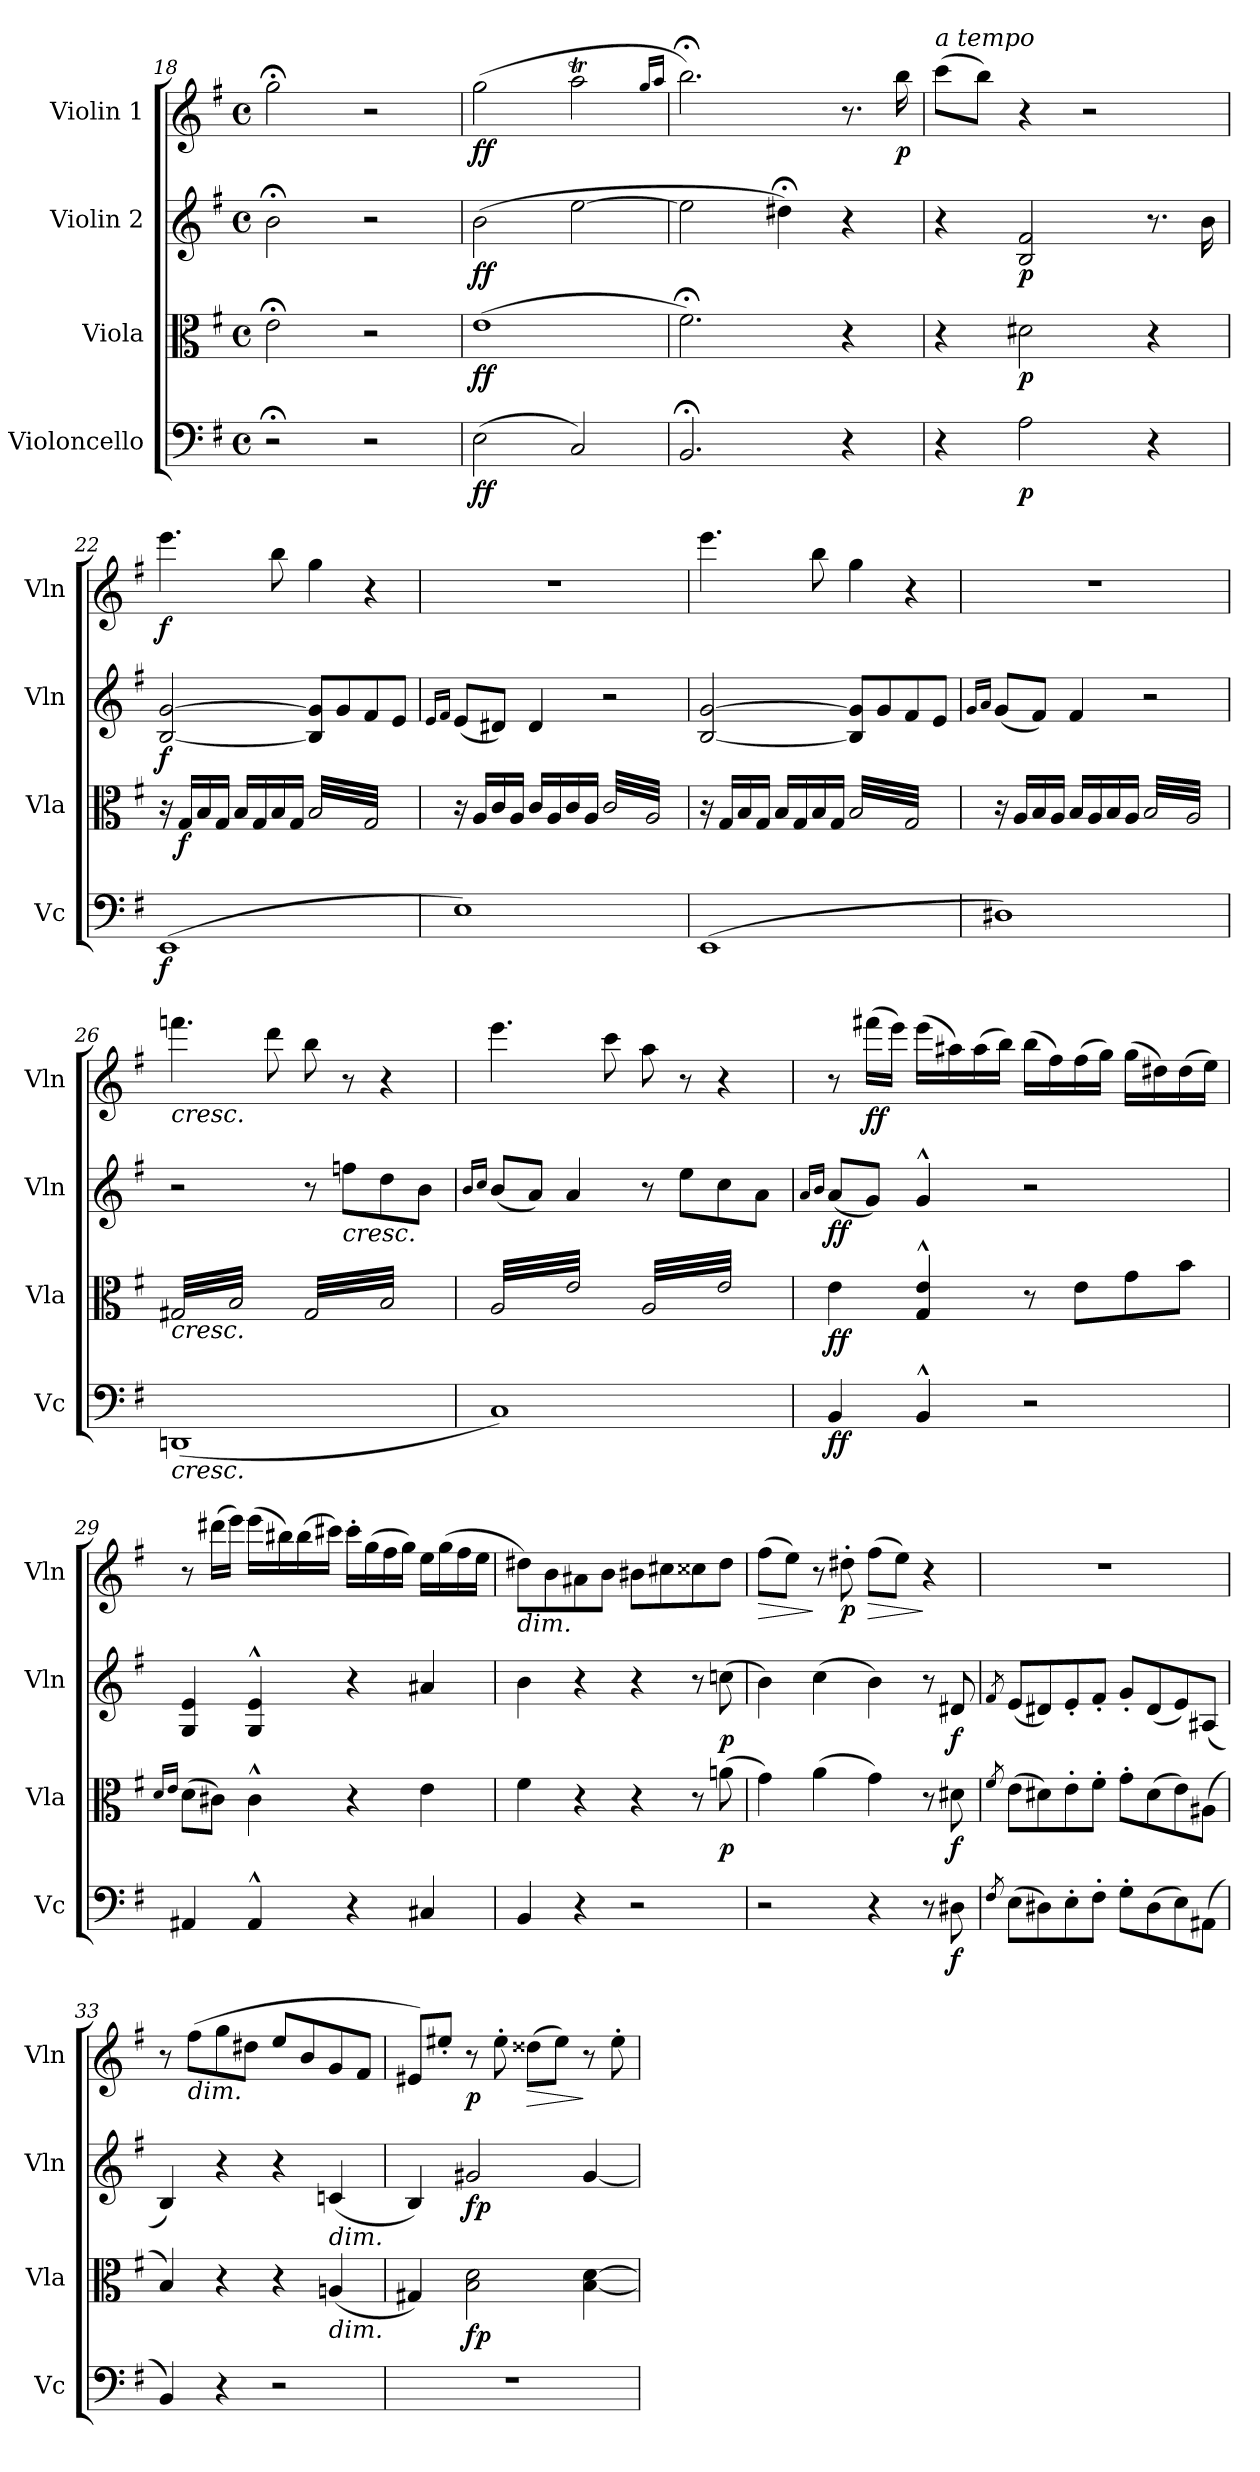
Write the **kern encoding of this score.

**kern	**dynam	**kern	**dynam	**kern	**dynam	**kern	**dynam
*part4	*part4	*part3	*part3	*part2	*part2	*part1	*part1
*staff4	*staff4	*staff3	*staff3	*staff2	*staff2	*staff1	*staff1
*I"Violoncello	*	*I"Viola	*	*I"Violin 2	*	*I"Violin 1	*
*I'Vc	*	*I'Vla	*	*I'Vln	*	*I'Vln	*
*clefF4	*	*clefC3	*	*clefG2	*	*clefG2	*
*k[f#]	*	*k[f#]	*	*k[f#]	*	*k[f#]	*
*M4/4	*	*M4/4	*	*M4/4	*	*M4/4	*
*met(c)	*	*met(c)	*	*met(c)	*	*met(c)	*
=18	=18	=18	=18	=18	=18	=18	=18
2r;<	.	2e;<\	.	2b;<\	.	2gg;<\	.
2r	.	2r	.	2r	.	2r	.
=19	=19	=19	=19	=19	=19	=19	=19
!	!LO:DY:b	!	!LO:DY:b	!	!LO:DY:b	!	!LO:DY:b
(2E\	ff	(1e	ff	(2b\	ff	(2gg\	ff
2C/)	.	.	.	[2ee\	.	2aaT\	.
.	.	.	.	.	.	16qgg/LL	.
.	.	.	.	.	.	16qaa/JJ	.
=20	=20	=20	=20	=20	=20	=20	=20
2.BB;</	.	2.f#;<\)	.	2ee\]	.	2.bb;<\)	.
.	.	.	.	4dd#X;<\)	.	.	.
4r	.	4r	.	4r	.	8.r	.
!	!	!	!	!	!	!	!LO:DY:b
.	.	.	.	.	.	16bb\	p
=21	=21	=21	=21	=21	=21	=21	=21
!	!	!	!	!	!	!LO:TX:a:i:t=a tempo	!
4r	.	4r	.	4r	.	(8ccc\L	.
.	.	.	.	.	.	8bb\J)	.
!	!LO:DY:b	!	!LO:DY:b	!	!LO:DY:b	!	!
2A\	p	2d#X\	p	2B/ 2f#/	p	4r	.
.	.	.	.	.	.	2r	.
4r	.	4r	.	8.r	.	.	.
.	.	.	.	16b\	.	.	.
!!LO:PB:g=z
=22	=22	=22	=22	=22	=22	=22	=22
!	!LO:DY:b	!	!	!	!LO:DY:b	!	!LO:DY:b
(1EE	f	16r	.	[2B/ [2g/	f	4.eee\	f
!	!	!	!LO:DY:b	!	!	!	!
.	.	16G/LL	f	.	.	.	.
.	.	16B/	.	.	.	.	.
.	.	16G/JJ	.	.	.	.	.
.	.	16B/LL	.	.	.	.	.
.	.	16G/	.	.	.	.	.
.	.	16B/	.	.	.	8bb\	.
.	.	16G/JJ	.	.	.	.	.
*	*	*tremolo	*	*	*	*	*
.	.	32B/LLL	.	8B/] 8g/]L	.	4gg\	.
.	.	32G/	.	.	.	.	.
.	.	32B/	.	.	.	.	.
.	.	32G/	.	.	.	.	.
.	.	32B/	.	8g/	.	.	.
.	.	32G/	.	.	.	.	.
.	.	32B/	.	.	.	.	.
.	.	32G/	.	.	.	.	.
.	.	32B/	.	8f#/	.	4r	.
.	.	32G/	.	.	.	.	.
.	.	32B/	.	.	.	.	.
.	.	32G/	.	.	.	.	.
.	.	32B/	.	8e/J	.	.	.
.	.	32G/	.	.	.	.	.
.	.	32B/	.	.	.	.	.
.	.	32G/JJJ	.	.	.	.	.
*	*	*Xtremolo	*	*	*	*	*
=23	=23	=23	=23	=23	=23	=23	=23
.	.	.	.	16qe/LL	.	.	.
.	.	.	.	16qf#/JJ	.	.	.
1E)	.	16r	.	(8e/L	.	1r	.
.	.	.	.	.	.	.	.
.	.	16A/LL	.	.	.	.	.
.	.	.	.	.	.	.	.
.	.	16c/	.	8d#X/J)	.	.	.
.	.	.	.	.	.	.	.
.	.	16A/JJ	.	.	.	.	.
.	.	.	.	.	.	.	.
.	.	16c/LL	.	4d#/	.	.	.
.	.	16A/	.	.	.	.	.
.	.	16c/	.	.	.	.	.
.	.	16A/JJ	.	.	.	.	.
*	*	*tremolo	*	*	*	*	*
.	.	32c/LLL	.	2r	.	.	.
.	.	32A/	.	.	.	.	.
.	.	32c/	.	.	.	.	.
.	.	32A/	.	.	.	.	.
.	.	32c/	.	.	.	.	.
.	.	32A/	.	.	.	.	.
.	.	32c/	.	.	.	.	.
.	.	32A/	.	.	.	.	.
.	.	32c/	.	.	.	.	.
.	.	32A/	.	.	.	.	.
.	.	32c/	.	.	.	.	.
.	.	32A/	.	.	.	.	.
.	.	32c/	.	.	.	.	.
.	.	32A/	.	.	.	.	.
.	.	32c/	.	.	.	.	.
.	.	32A/JJJ	.	.	.	.	.
*	*	*Xtremolo	*	*	*	*	*
=24	=24	=24	=24	=24	=24	=24	=24
(1EE	.	16r	.	[2B/ [2g/	.	4.eee\	.
.	.	.	.	.	.	.	.
.	.	16G/LL	.	.	.	.	.
.	.	.	.	.	.	.	.
.	.	16B/	.	.	.	.	.
.	.	.	.	.	.	.	.
.	.	16G/JJ	.	.	.	.	.
.	.	.	.	.	.	.	.
.	.	16B/LL	.	.	.	.	.
.	.	16G/	.	.	.	.	.
.	.	16B/	.	.	.	8bb\	.
.	.	16G/JJ	.	.	.	.	.
*	*	*tremolo	*	*	*	*	*
.	.	32B/LLL	.	8B/] 8g/]L	.	4gg\	.
.	.	32G/	.	.	.	.	.
.	.	32B/	.	.	.	.	.
.	.	32G/	.	.	.	.	.
.	.	32B/	.	8g/	.	.	.
.	.	32G/	.	.	.	.	.
.	.	32B/	.	.	.	.	.
.	.	32G/	.	.	.	.	.
.	.	32B/	.	8f#/	.	4r	.
.	.	32G/	.	.	.	.	.
.	.	32B/	.	.	.	.	.
.	.	32G/	.	.	.	.	.
.	.	32B/	.	8e/J	.	.	.
.	.	32G/	.	.	.	.	.
.	.	32B/	.	.	.	.	.
.	.	32G/JJJ	.	.	.	.	.
*	*	*Xtremolo	*	*	*	*	*
!!LO:LB:g=z
=25	=25	=25	=25	=25	=25	=25	=25
.	.	.	.	16qg/LL	.	.	.
.	.	.	.	16qa/JJ	.	.	.
1D#X)	.	16r	.	(8g/L	.	1r	.
.	.	.	.	.	.	.	.
.	.	16A/LL	.	.	.	.	.
.	.	.	.	.	.	.	.
.	.	16B/	.	8f#/J)	.	.	.
.	.	.	.	.	.	.	.
.	.	16A/JJ	.	.	.	.	.
.	.	.	.	.	.	.	.
.	.	16B/LL	.	4f#/	.	.	.
.	.	16A/	.	.	.	.	.
.	.	16B/	.	.	.	.	.
.	.	16A/JJ	.	.	.	.	.
*	*	*tremolo	*	*	*	*	*
.	.	32B/LLL	.	2r	.	.	.
.	.	32A/	.	.	.	.	.
.	.	32B/	.	.	.	.	.
.	.	32A/	.	.	.	.	.
.	.	32B/	.	.	.	.	.
.	.	32A/	.	.	.	.	.
.	.	32B/	.	.	.	.	.
.	.	32A/	.	.	.	.	.
.	.	32B/	.	.	.	.	.
.	.	32A/	.	.	.	.	.
.	.	32B/	.	.	.	.	.
.	.	32A/	.	.	.	.	.
.	.	32B/	.	.	.	.	.
.	.	32A/	.	.	.	.	.
.	.	32B/	.	.	.	.	.
.	.	32A/JJJ	.	.	.	.	.
=26	=26	=26	=26	=26	=26	=26	=26
!	!	!	!	!	!	!LO:TX:b:i:t=cresc.	!
!	!	!LO:TX:b:i:t=cresc.	!	!	!	!	!
!LO:TX:b:i:t=cresc.	!	!	!	!	!	!	!
(1DDn	.	32G#X/LLL	.	2r	.	4.fffn\	.
.	.	32B/	.	.	.	.	.
.	.	32G#X/	.	.	.	.	.
.	.	32B/	.	.	.	.	.
.	.	32G#X/	.	.	.	.	.
.	.	32B/	.	.	.	.	.
.	.	32G#X/	.	.	.	.	.
.	.	32B/	.	.	.	.	.
.	.	32G#X/	.	.	.	.	.
.	.	32B/	.	.	.	.	.
.	.	32G#X/	.	.	.	.	.
.	.	32B/	.	.	.	.	.
.	.	32G#X/	.	.	.	8ddd\	.
.	.	32B/	.	.	.	.	.
.	.	32G#X/	.	.	.	.	.
.	.	32B/JJJ	.	.	.	.	.
.	.	32G#/LLL	.	8r	.	8bb\	.
.	.	32B/	.	.	.	.	.
.	.	32G#/	.	.	.	.	.
.	.	32B/	.	.	.	.	.
!	!	!	!	!LO:TX:b:i:t=cresc.	!	!	!
.	.	32G#/	.	8ffn\L	.	8r	.
.	.	32B/	.	.	.	.	.
.	.	32G#/	.	.	.	.	.
.	.	32B/	.	.	.	.	.
.	.	32G#/	.	8dd\	.	4r	.
.	.	32B/	.	.	.	.	.
.	.	32G#/	.	.	.	.	.
.	.	32B/	.	.	.	.	.
.	.	32G#/	.	8b\J	.	.	.
.	.	32B/	.	.	.	.	.
.	.	32G#/	.	.	.	.	.
.	.	32B/JJJ	.	.	.	.	.
=27	=27	=27	=27	=27	=27	=27	=27
.	.	.	.	16qb/LL	.	.	.
.	.	.	.	16qcc/JJ	.	.	.
1C)	.	32A/LLL	.	(8b/L	.	4.eee\	.
.	.	32e/	.	.	.	.	.
.	.	32A/	.	.	.	.	.
.	.	32e/	.	.	.	.	.
.	.	32A/	.	8a/J)	.	.	.
.	.	32e/	.	.	.	.	.
.	.	32A/	.	.	.	.	.
.	.	32e/	.	.	.	.	.
.	.	32A/	.	4a/	.	.	.
.	.	32e/	.	.	.	.	.
.	.	32A/	.	.	.	.	.
.	.	32e/	.	.	.	.	.
.	.	32A/	.	.	.	8ccc\	.
.	.	32e/	.	.	.	.	.
.	.	32A/	.	.	.	.	.
.	.	32e/JJJ	.	.	.	.	.
.	.	32A/LLL	.	8r	.	8aa\	.
.	.	32e/	.	.	.	.	.
.	.	32A/	.	.	.	.	.
.	.	32e/	.	.	.	.	.
.	.	32A/	.	8ee\L	.	8r	.
.	.	32e/	.	.	.	.	.
.	.	32A/	.	.	.	.	.
.	.	32e/	.	.	.	.	.
.	.	32A/	.	8cc\	.	4r	.
.	.	32e/	.	.	.	.	.
.	.	32A/	.	.	.	.	.
.	.	32e/	.	.	.	.	.
.	.	32A/	.	8a\J	.	.	.
.	.	32e/	.	.	.	.	.
.	.	32A/	.	.	.	.	.
.	.	32e/JJJ	.	.	.	.	.
*	*	*Xtremolo	*	*	*	*	*
=28	=28	=28	=28	=28	=28	=28	=28
.	.	.	.	16qa/LL	.	.	.
.	.	.	.	16qb/JJ	.	.	.
!	!LO:DY:b	!	!LO:DY:b	!	!LO:DY:b	!	!
4BB/	ff	4e\	ff	(8a/L	ff	8r	.
.	.	.	.	.	.	.	.
.	.	.	.	.	.	.	.
.	.	.	.	.	.	.	.
!	!	!	!	!	!	!	!LO:DY:b
.	.	.	.	8g/J)	.	(16fff#X\LL	ff
.	.	.	.	.	.	.	.
.	.	.	.	.	.	16eee\JJ)	.
.	.	.	.	.	.	.	.
4BB^^/	.	4G/^^ 4e/^^	.	4g^^/	.	(16eee\LL	.
.	.	.	.	.	.	16aa#X\)	.
.	.	.	.	.	.	(16aa#\	.
.	.	.	.	.	.	16bb\JJ)	.
2r	.	8r	.	2r	.	(16bb\LL	.
.	.	.	.	.	.	16ff#\)	.
.	.	8e\L	.	.	.	(16ff#\	.
.	.	.	.	.	.	16gg\JJ)	.
.	.	8g\	.	.	.	(16gg\LL	.
.	.	.	.	.	.	16dd#X\)	.
.	.	8b\J	.	.	.	(16dd#\	.
.	.	.	.	.	.	16ee\JJ)	.
!!LO:LB:g=z
=29	=29	=29	=29	=29	=29	=29	=29
.	.	16qd/LL	.	.	.	.	.
.	.	16qe/JJ	.	.	.	.	.
4AA#X/	.	(8d\L	.	4G/ 4e/	.	8r	.
.	.	8c#X\J)	.	.	.	(16ddd#X\LL	.
.	.	.	.	.	.	16eee\JJ)	.
4AA#^^/	.	4c#^^\	.	4G/^^ 4e/^^	.	(16eee\LL	.
.	.	.	.	.	.	16bb#X\)	.
.	.	.	.	.	.	(16bb#\	.
.	.	.	.	.	.	16ccc#X\JJ)	.
4r	.	4r	.	4r	.	16ccc#'\LL	.
.	.	.	.	.	.	(16gg\	.
.	.	.	.	.	.	16ff#\	.
.	.	.	.	.	.	16gg\JJ)	.
4C#X/	.	4e\	.	4a#X/	.	16ee\LL	.
.	.	.	.	.	.	(16gg\	.
.	.	.	.	.	.	16ff#\	.
.	.	.	.	.	.	16ee\JJ	.
=30	=30	=30	=30	=30	=30	=30	=30
!	!	!	!	!	!	!LO:TX:b:i:t=dim.	!
4BB/	.	4f#\	.	4b\	.	8dd#X\L)	.
.	.	.	.	.	.	8b\	.
4r	.	4r	.	4r	.	8a#X\	.
.	.	.	.	.	.	8b\J	.
2r	.	4r	.	4r	.	8b#X\L	.
.	.	.	.	.	.	8cc#X\	.
.	.	8r	.	8r	.	8cc##X\	.
!	!	!	!LO:DY:b	!	!LO:DY:b	!	!
.	.	(8an\	p	(8ccn\	p	8dd#\J	.
=31	=31	=31	=31	=31	=31	=31	=31
!	!	!	!	!	!	!	!LO:HP:b
2r	.	4g\)	.	4b\)	.	(8ff#\L	>
.	.	.	.	.	.	8ee\J)	.
.	.	(4a\	.	(4cc\	.	8r	]
!	!	!	!	!	!	!	!LO:DY:b
.	.	.	.	.	.	8dd#X'\	p
!	!	!	!	!	!	!	!LO:HP:b
4r	.	4g\)	.	4b\)	.	(8ff#\L	>
.	.	.	.	.	.	8ee\J)	.
8r	.	8r	.	8r	.	4r	]
!	!LO:DY:b	!	!LO:DY:b	!	!LO:DY:b	!	!
8D#X\	f	8d#X\	f	8d#X/	f	.	.
=32	=32	=32	=32	=32	=32	=32	=32
8qF#/	.	8qf#/	.	8qf#/	.	.	.
(8E\L	.	(8e\L	.	(8e/L	.	1r	.
8D#X\)	.	8d#X\)	.	8d#X/)	.	.	.
8E'\	.	8e'\	.	8e'/	.	.	.
8F#'\J	.	8f#'\J	.	8f#'/J	.	.	.
8G'\L	.	8g'\L	.	8g'/L	.	.	.
(8D#\	.	(8d#\	.	(8d#/	.	.	.
8E\)	.	8e\)	.	8e/)	.	.	.
(8AA#X\J	.	(8A#X\J	.	(8A#X/J	.	.	.
!!LO:LB:g=z
=33	=33	=33	=33	=33	=33	=33	=33
4BB/)	.	4B/)	.	4B/)	.	8r	.
!	!	!	!	!	!	!LO:TX:b:i:t=dim.	!
.	.	.	.	.	.	(8ff#\L	.
4r	.	4r	.	4r	.	8gg\	.
.	.	.	.	.	.	8dd#X\J	.
2r	.	4r	.	4r	.	8ee/L	.
.	.	.	.	.	.	8b/	.
!	!	!	!	!LO:TX:b:i:t=dim.	!	!	!
!	!	!LO:TX:b:i:t=dim.	!	!	!	!	!
.	.	(4An/	.	(4cn/	.	8g/	.
.	.	.	.	.	.	8f#/J	.
=34	=34	=34	=34	=34	=34	=34	=34
1r	.	4G#X/)	.	4B/)	.	8e#X/L)	.
.	.	.	.	.	.	8ee#X'/J	.
!	!	!	!LO:DY:b	!	!LO:DY:b	!	!LO:DY:b
.	.	2B\ 2d\	fp	2g#X/	fp	8r	p
.	.	.	.	.	.	8ee#'\	.
!	!	!	!	!	!	!	!LO:HP:b
.	.	.	.	.	.	(8dd##X\L	>
.	.	.	.	.	.	8ee#\J)	.
.	.	[4B\ [4d\	.	[4g#/	.	8r	]
.	.	.	.	.	.	8ee#'\	.
=	=	=	=	=	=	=	=
*-	*-	*-	*-	*-	*-	*-	*-
